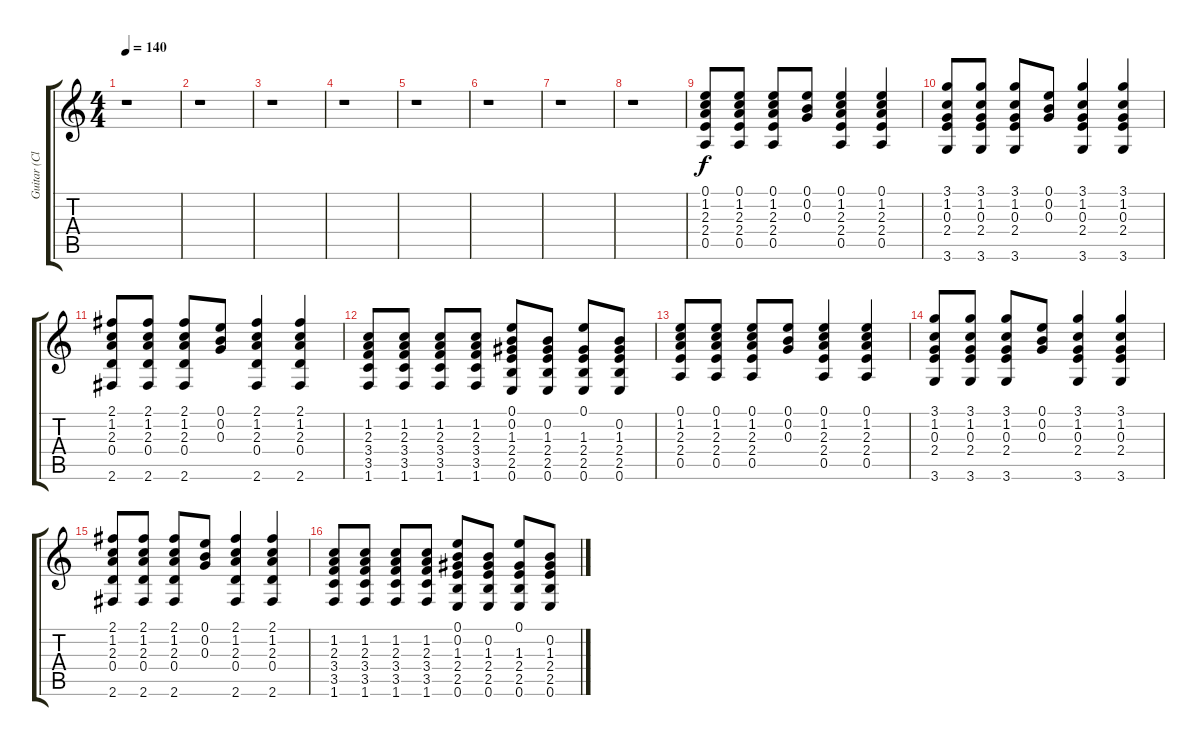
\track ("Guitar (Clean)" "Guitar (Cl") {instrument electricguitarclean}
\staff {score tabs}
\tuning (E4 B3 G3 D3 A2 E2) {hide}
\ts (4 4)
\tempo 140
\clef g2
\ks c
r.1{dy f} |
r.1 |
r.1 |
r.1 |
r.1 |
r.1 |
r.1 |
r.1 |
(0.1 1.2 2.3 2.4 0.5).8 (0.1 1.2 2.3 2.4 0.5).8 (0.1 1.2 2.3 2.4 0.5).8 (0.1 0.2 0.3).8 (0.1 1.2 2.3 2.4 0.5).4 (0.1 1.2 2.3 2.4 0.5).4 |
(3.1 1.2 0.3 2.4 3.6).8 (3.1 1.2 0.3 2.4 3.6).8 (3.1 1.2 0.3 2.4 3.6).8 (0.1 0.2 0.3).8 (3.1 1.2 0.3 2.4 3.6).4 (3.1 1.2 0.3 2.4 3.6).4 |
(2.1 1.2 2.3 0.4 2.6).8 (2.1 1.2 2.3 0.4 2.6).8 (2.1 1.2 2.3 0.4 2.6).8 (0.1 0.2 0.3).8 (2.1 1.2 2.3 0.4 2.6).4 (2.1 1.2 2.3 0.4 2.6).4 |
(1.2 2.3 3.4 3.5 1.6).8 (1.2 2.3 3.4 3.5 1.6).8 (1.2 2.3 3.4 3.5 1.6).8 (1.2 2.3 3.4 3.5 1.6).8 (0.1 0.2 1.3 2.4 2.5 0.6).8 (0.2 1.3 2.4 2.5 0.6).8 (0.1 1.3 2.4 2.5 0.6).8 (0.2 1.3 2.4 2.5 0.6).8 |
(0.1 1.2 2.3 2.4 0.5).8 (0.1 1.2 2.3 2.4 0.5).8 (0.1 1.2 2.3 2.4 0.5).8 (0.1 0.2 0.3).8 (0.1 1.2 2.3 2.4 0.5).4 (0.1 1.2 2.3 2.4 0.5).4 |
(3.1 1.2 0.3 2.4 3.6).8 (3.1 1.2 0.3 2.4 3.6).8 (3.1 1.2 0.3 2.4 3.6).8 (0.1 0.2 0.3).8 (3.1 1.2 0.3 2.4 3.6).4 (3.1 1.2 0.3 2.4 3.6).4 |
(2.1 1.2 2.3 0.4 2.6).8 (2.1 1.2 2.3 0.4 2.6).8 (2.1 1.2 2.3 0.4 2.6).8 (0.1 0.2 0.3).8 (2.1 1.2 2.3 0.4 2.6).4 (2.1 1.2 2.3 0.4 2.6).4 |
(1.2 2.3 3.4 3.5 1.6).8 (1.2 2.3 3.4 3.5 1.6).8 (1.2 2.3 3.4 3.5 1.6).8 (1.2 2.3 3.4 3.5 1.6).8 (0.1 0.2 1.3 2.4 2.5 0.6).8 (0.2 1.3 2.4 2.5 0.6).8 (0.1 1.3 2.4 2.5 0.6).8 (0.2 1.3 2.4 2.5 0.6).8
